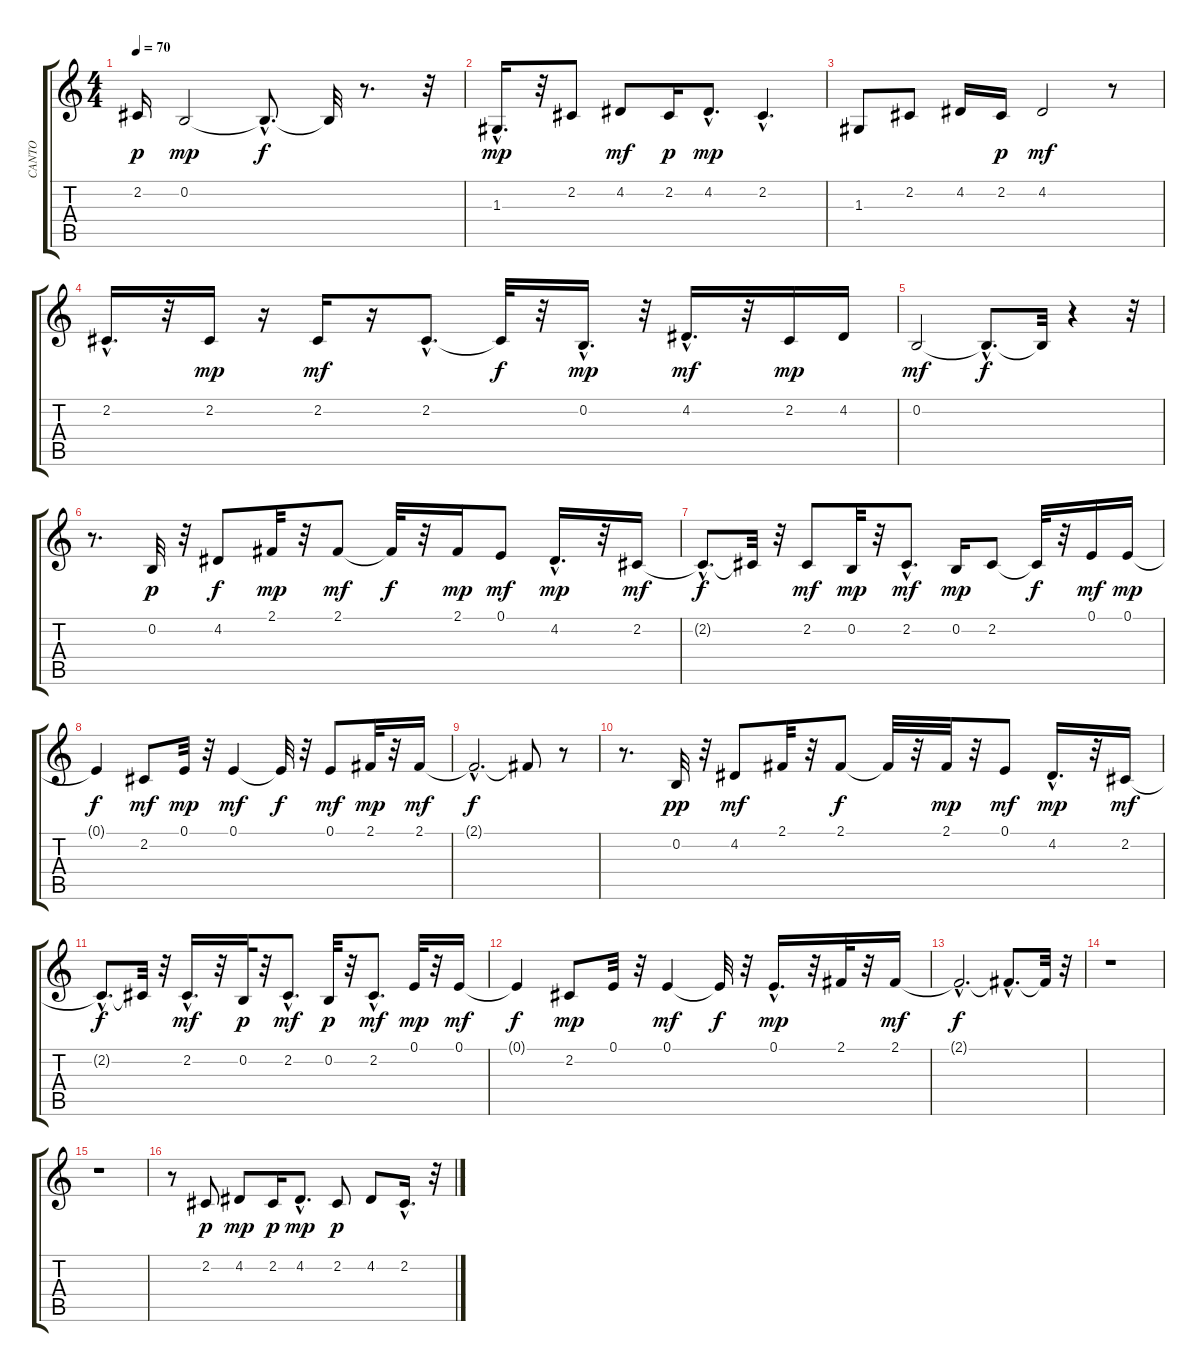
\track ("CANTO" "CANTO") {instrument vibraphone}
\staff {score tabs}
\tuning (E4 B3 G3 D3 A2 E2) {hide}
\ts (4 4)
\tempo 70
\clef g2
\ks c
2.2.16{dy p} 0.2.2{dy mp} 0.2{hac t}.8{d dy f} 0.2{t}.32 r.8{d} r.32 |
1.3{hac}.16{d dy mp} r.32 2.2.8 4.2.8{dy mf} 2.2.16{dy p} 4.2{hac}.8{d dy mp} 2.2{hac}.4{d} |
1.3.8 2.2.8 4.2.16 2.2.16{dy p} 4.2.2{dy mf} r.8 |
2.2{hac}.16{d} r.32 2.2.16{dy mp} r.16 2.2.16{dy mf} r.16 2.2{hac}.8{d} 2.2{t}.32{dy f} r.32 0.2{hac}.16{d dy mp} r.32 4.2{hac}.16{d dy mf} r.32 2.2.16{dy mp} 4.2.16 |
0.2.2{dy mf} 0.2{hac t}.8{d dy f} 0.2{t}.32 r.4 r.32 |
r.8{d} 0.2.32{dy p} r.32 4.2.8{dy f} 2.1.32{dy mp} r.32 2.1.8{dy mf} 2.1{t}.32{dy f} r.32 2.1.16{dy mp} 0.1.8{dy mf} 4.2{hac}.16{d dy mp} r.32 2.2.16{dy mf} |
2.2{hac t}.8{d dy f} 2.2{t}.32 r.32 2.2.8{dy mf} 0.2.32{dy mp} r.32 2.2{hac}.8{d dy mf} 0.2.16{dy mp} 2.2.8 2.2{t}.32{dy f} r.32 0.1.16{dy mf} 0.1.16{dy mp} |
0.1{t}.4{dy f} 2.2.8{dy mf} 0.1.32{dy mp} r.32 0.1.4{dy mf} 0.1{t}.32{dy f} r.32 0.1.8{dy mf} 2.1.32{dy mp} r.32 2.1.16{dy mf} |
2.1{hac t}.2{d dy f} 2.1{t}.8 r.8 |
r.8{d} 0.2.32{dy pp} r.32 4.2.8{dy mf} 2.1.32 r.32 2.1.8{dy f} 2.1{t}.32 r.32 2.1.32{dy mp} r.32 0.1.8{dy mf} 4.2{hac}.16{d dy mp} r.32 2.2.16{dy mf} |
2.2{hac t}.8{d dy f} 2.2{t}.32 r.32 2.2{hac}.16{d dy mf} r.32 0.2.32{dy p} r.32 2.2{hac}.8{d dy mf} 0.2.32{dy p} r.32 2.2{hac}.8{d dy mf} 0.1.32{dy mp} r.32 0.1.16{dy mf} |
0.1{t}.4{dy f} 2.2.8{dy mp} 0.1.32 r.32 0.1.4{dy mf} 0.1{t}.32{dy f} r.32 0.1{hac}.16{d dy mp} r.32 2.1.32 r.32 2.1.16{dy mf} |
2.1{hac t}.2{d dy f} 2.1{hac t}.8{d} 2.1{t}.32 r.32 |
r.1 |
r.1 |
r.8 2.2.8{dy p} 4.2.8{dy mp} 2.2.16{dy p} 4.2{hac}.8{d dy mp} 2.2.8{dy p} 4.2.8 2.2{hac}.16{d} r.32
